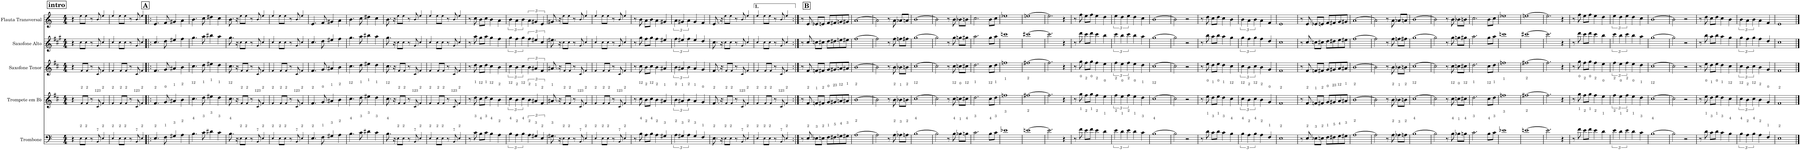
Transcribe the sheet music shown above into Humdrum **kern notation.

**kern	**kern	**kern	**kern	**kern
*part5	*part4	*part3	*part2	*part1
*staff5	*staff4	*staff3	*staff2	*staff1
*I"Trombone	*I"Trompete em Bb	*I"Saxofone Tenor	*I"Saxofone Alto	*I"Flauta Transversal
*I'Tbn.	*I'Tpt. em Bb	*I'Sax. Tn.	*	*I'Fl.
*clefF4	*clefG2	*clefG2	*clefG2	*clefG2
*	*Trd1c2	*Trd8c14	*Trd5c9	*
*k[]	*k[f#c#]	*k[f#c#]	*k[f#c#g#]	*k[]
*M4/4	*M4/4	*M4/4	*M4/4	*M4/4
!!LO:REH:place=s1:a:B:cj:t=intro
=1	=1	=1	=1	=1
4r	4r	4r	4r	4r
8E!\L	8f#!/L	8f#!/L	8cc#!\L	8ee!\L
8E!\J	8f#!/J	8f#!/J	8cc#!\J	8ee!\J
8r	8r	8r	8r	8r
8BB!/	8c#!/	8c#!/	8g#!/	8b!/
4E!/	4f#!/	4f#!/	4cc#!/	4ee!/
=2	=2	=2	=2	=2
4E!/	4f#!/	4f#!/	4cc#!/	4ee!/
8E!\L	8f#!/L	8f#!/L	8cc#!\L	8ee!\L
8E!\J	8f#!/J	8f#!/J	8cc#!\J	8ee!\J
8r	8r	8r	8r	8r
8BB!/	8c#!/	8c#!/	8g#!/	8b!/
4E!/	4f#!/	4f#!/	4cc#!/	4ee!/
!!LO:REH:place=s1:a:B:cj:t=A
=3!|:	=3!|:	=3!|:	=3!|:	=3!|:
4.E/	4.f#/	4.f#/	4.cc#/	4.e/
8F\	8g/	8g/	8dd\	8f/
4G#X/	4a#X/	4a#X/	4ee#X/	4g#X/
4A\	4b\	4b\	4ff#\	4a\
=4	=4	=4	=4	=4
4.B\	4.cc#\	4.cc#\	4.gg#\	4.b\
8c\	8dd\	8dd\	8aa\	8cc\
4d#X\	4ee#X\	4ee#X\	4bb#X\	4dd#X\
4c\	4dd\	4dd\	4aa\	4cc\
=5	=5	=5	=5	=5
8.B\	8.cc#\	8.cc#\	8.gg#\	8.b\
16r	16r	16r	16r	16r
8E!\L	8f#!/L	8f#!/L	8cc#!\L	8ee!\L
8E!\J	8f#!/J	8f#!/J	8cc#!\J	8ee!\J
8r	8r	8r	8r	8r
8BB!/	8c#!/	8c#!/	8g#!/	8b!/
4E!/	4f#!/	4f#!/	4cc#!/	4ee!/
=6	=6	=6	=6	=6
4E!/	4f#!/	4f#!/	4cc#!/	4ee!/
8E!\L	8f#!/L	8f#!/L	8cc#!\L	8ee!\L
8E!\J	8f#!/J	8f#!/J	8cc#!\J	8ee!\J
8r	8r	8r	8r	8r
8BB!/	8c#!/	8c#!/	8g#!/	8b!/
4E!/	4f#!/	4f#!/	4cc#!/	4ee!/
=7	=7	=7	=7	=7
4.E/	4.f#/	4.f#/	4.cc#/	4.e/
8F\	8g/	8g/	8dd\	8f/
4G#X/	4a#X/	4a#X/	4ee#X/	4g#X/
4A\	4b\	4b\	4ff#\	4a\
=8	=8	=8	=8	=8
4.B\	4.cc#\	4.cc#\	4.gg#\	4.b\
8c\	8dd\	8dd\	8aa\	8cc\
4d#X\	4ee#X\	4ee#X\	4bb#X\	4dd#X\
4c\	4dd\	4dd\	4aa\	4cc\
=9	=9	=9	=9	=9
8.B\	8.cc#\	8.cc#\	8.gg#\	8.b\
16r	16r	16r	16r	16r
8E!\L	8f#!/L	8f#!/L	8cc#!\L	8ee!\L
8E!\J	8f#!/J	8f#!/J	8cc#!\J	8ee!\J
8r	8r	8r	8r	8r
8BB!/	8c#!/	8c#!/	8g#!/	8b!/
4E!/	4f#!/	4f#!/	4cc#!/	4ee!/
=10	=10	=10	=10	=10
4E!/	4f#!/	4f#!/	4cc#!/	4ee!/
8E!\L	8f#!/L	8f#!/L	8cc#!\L	8ee!\L
8E!\J	8f#!/J	8f#!/J	8cc#!\J	8ee!\J
8r	8r	8r	8r	8r
8BB!/	8c#!/	8c#!/	8g#!/	8b!/
4E!/	4f#!/	4f#!/	4cc#!/	4ee!/
=11	=11	=11	=11	=11
8r	8r	8r	8r	8r
8c\	8dd\	8dd\	8aa\	8cc\
8B\L	8cc#\L	8cc#\L	8gg#\L	8b\L
8c\J	8dd\J	8dd\J	8aa\J	8cc\J
4B\	4cc#\	4cc#\	4gg#\	4b\
4A\	4b\	4b\	4ff#\	4a\
=12	=12	=12	=12	=12
6B\	6cc#\	6cc#\	6gg#\	6b\
6A\	6b\	6b\	6ff#\	6a\
6B\	6cc#\	6cc#\	6gg#\	6b\
6A\	6b\	6b\	6ff#\	6a\
6G#X/	6a#X/	6a#X/	6ee#X/	6g#X/
6E/	6f#/	6f#/	6cc#/	6e/
=13	=13	=13	=13	=13
8.G#X\	8.a#X/	8.a#X/	8.ee#X\	8.g#X/
16r	16r	16r	16r	16r
8E!\L	8f#!/L	8f#!/L	8cc#!\L	8ee!\L
8E!\J	8f#!/J	8f#!/J	8cc#!\J	8ee!\J
8r	8r	8r	8r	8r
8BB!/	8c#!/	8c#!/	8g#!/	8b!/
4E!/	4f#!/	4f#!/	4cc#!/	4ee!/
=14	=14	=14	=14	=14
4E!/	4f#!/	4f#!/	4cc#!/	4ee!/
8E!\L	8f#!/L	8f#!/L	8cc#!\L	8ee!\L
8E!\J	8f#!/J	8f#!/J	8cc#!\J	8ee!\J
8r	8r	8r	8r	8r
8BB!/	8c#!/	8c#!/	8g#!/	8b!/
4E!/	4f#!/	4f#!/	4cc#!/	4ee!/
=15	=15	=15	=15	=15
8r	8r	8r	8r	8r
8B\	8cc#\	8cc#\	8gg#\	8b\
8A\L	8b\L	8b\L	8ff#\L	8a\L
8B\J	8cc#\J	8cc#\J	8gg#\J	8b\J
4A\	4b\	4b\	4ff#\	4a\
4G#X/	4a#X/	4a#X/	4ee#X/	4g#X/
=16	=16	=16	=16	=16
6A\	6b\	6b\	6ff#\	6a\
6G#X/	6a#X/	6a#X/	6ee#X/	6g#X/
6A\	6b\	6b\	6ff#\	6a\
4G#/	4a#/	4a#/	4ee#/	4g#/
4F/	4g/	4g/	4dd/	4f/
=17	=17	=17	=17	=17
8.E\	8.f#/	8.f#/	8.cc#\	8.e/
16r	16r	16r	16r	16r
8E!\L	8f#!/L	8f#!/L	8cc#!\L	8ee!\L
8E!\J	8f#!/J	8f#!/J	8cc#!\J	8ee!\J
8r	8r	8r	8r	8r
8BB!/	8c#!/	8c#!/	8g#!/	8b!/
4E!/	4f#!/	4f#!/	4cc#!/	4ee!/
=18	=18	=18	=18	=18
4E!/	4f#!/	4f#!/	4cc#!/	4ee!/
8E!\L	8f#!/L	8f#!/L	8cc#!\L	8ee!\L
8E!\J	8f#!/J	8f#!/J	8cc#!\J	8ee!\J
8r	8r	8r	8r	8r
8BB!/	8c#!/	8c#!/	8g#!/	8b!/
4E!/	4f#!/	4f#!/	4cc#!/	4ee!/
!!LO:REH:place=s1:a:B:cj:t=B:qo=0.5
=19:|!	=19:|!	=19:|!	=19:|!	=19:|!
8r	8r	8r	8r	8r
8E/	8f#/	8f#/	8cc#/	8e/
8E-X\L	8fn/L	8fn/L	8ccn\L	8e-X/L
8En\J	8f#X/J	8f#X/J	8cc#X\J	8en/J
8F\L	8g/L	8g/L	8dd\L	8f/L
8F#X\	8g#X/	8g#X/	8dd#X\	8f#X/
8Gn\	8an/	8an/	8een\	8gn/
8G#X\J	8a#X/J	8a#X/J	8ee#X\J	8g#X/J
=20	=20	=20	=20	=20
[1A	[1b	[1b	[1ff#	[1a
=21	=21	=21	=21	=21
2A\]	2b\]	2b\]	2ff#\]	2a\]
8r	8r	8r	8r	8r
8A\	8b\	8b\	8ff#\	8a\
8A-X\L	8b-X\L	8b-X\L	8ffn\L	8a-X/L
8An\J	8bn\J	8bn\J	8ff#X\J	8an/J
=22	=22	=22	=22	=22
[1B	[1cc#	[1cc#	[1gg#	[1b
=23	=23	=23	=23	=23
2B\]	2cc#\]	2cc#\]	2gg#\]	2b\]
8r	8r	8r	8r	8r
8B\	8cc#\	8cc#\	8gg#\	8b\
8B-X\L	8ccn\L	8ccn\L	8ggn\L	8b-X\L
8Bn\J	8cc#X\J	8cc#X\J	8gg#X\J	8bn\J
=24	=24	=24	=24	=24
2.c\	2.dd\	2.dd\	2.aa\	2.cc\
8B\L	8cc#\L	8cc#\L	8gg#\L	8b\L
8c\J	8dd\J	8dd\J	8aa\J	8cc\J
=25	=25	=25	=25	=25
1e-X	1ffn	1ffn	1cccn	1ee-X
=26	=26	=26	=26	=26
[1en	[1ff#X	[1ff#X	[1ccc#X	[1een
=27	=27	=27	=27	=27
2.e\]	2.ff#\]	2.ff#\]	2.ccc#\]	2.ee\]
4r	4r	4r	4r	4r
=28	=28	=28	=28	=28
8r	8r	8r	8r	8r
8f\	8gg\	8gg\	8ddd\	8ff\
8e\L	8ff#\L	8ff#\L	8ccc#\L	8ee\L
8f\J	8gg\J	8gg\J	8ddd\J	8ff\J
4e\	4ff#\	4ff#\	4ccc#\	4ee\
4d\	4ee\	4ee\	4bb\	4dd\
=29	=29	=29	=29	=29
6e\	6ff#\	6ff#\	6ccc#\	6ee\
6d\	6ee\	6ee\	6bb\	6dd\
6e\	6ff#\	6ff#\	6ccc#\	6ee\
4d\	4ee\	4ee\	4bb\	4dd\
4c\	4dd\	4dd\	4aa\	4cc\
=30	=30	=30	=30	=30
[1B	[1cc#	[1cc#	[1gg#	[1b
=31	=31	=31	=31	=31
2B\]	2cc#\]	2cc#\]	2gg#\]	2b\]
2r	2r	2r	2r	2r
=32	=32	=32	=32	=32
8r	8r	8r	8r	8r
8d\	8ee\	8ee\	8bb\	8dd\
8c\L	8dd\L	8dd\L	8aa\L	8cc\L
8d\J	8ee\J	8ee\J	8bb\J	8dd\J
4c\	4dd\	4dd\	4aa\	4cc\
4B\	4cc#\	4cc#\	4gg#\	4b\
=33	=33	=33	=33	=33
6B\	6cc#\	6cc#\	6gg#\	6b\
6A\	6b\	6b\	6ff#\	6a\
6B\	6cc#\	6cc#\	6gg#\	6b\
4A\	4b\	4b\	4ff#\	4a\
4F/	4g/	4g/	4dd/	4f/
=34	=34	=34	=34	=34
1E	1f#	1f#	1cc#	1e
=35	=35	=35	=35	=35
8r	8r	8r	8r	8r
8E/	8f#/	8f#/	8cc#/	8e/
8E-X\L	8fn/L	8fn/L	8ccn\L	8e-X/L
8En\J	8f#X/J	8f#X/J	8cc#X\J	8en/J
8F\L	8g/L	8g/L	8dd\L	8f/L
8F#X\	8g#X/	8g#X/	8dd#X\	8f#X/
8G\	8a/	8a/	8ee\	8g/
8G#X\J	8a#X/J	8a#X/J	8ee#X\J	8g#X/J
=36	=36	=36	=36	=36
[1A	[1b	[1b	[1ff#	[1a
=37	=37	=37	=37	=37
2A\]	2b\]	2b\]	2ff#\]	2a\]
8r	8r	8r	8r	8r
8A\	8b\	8b\	8ff#\	8a\
8A-X\L	8b-X\L	8b-X\L	8ffn\L	8a-X/L
8An\J	8bn\J	8bn\J	8ff#X\J	8an/J
=38	=38	=38	=38	=38
[1B	[1cc#	[1cc#	[1gg#	[1b
=39	=39	=39	=39	=39
2B\]	2cc#\]	2cc#\]	2gg#\]	2b\]
8r	8r	8r	8r	8r
8B\	8cc#\	8cc#\	8gg#\	8b\
8B-X\L	8ccn\L	8ccn\L	8ggn\L	8b-X\L
8Bn\J	8cc#X\J	8cc#X\J	8gg#X\J	8bn\J
=40	=40	=40	=40	=40
2.c\	2.dd\	2.dd\	2.aa\	2.cc\
8B\L	8cc#\L	8cc#\L	8gg#\L	8b\L
8c\J	8dd\J	8dd\J	8aa\J	8cc\J
=41	=41	=41	=41	=41
1e-X	1ffn	1ffn	1cccn	1ee-X
=42	=42	=42	=42	=42
[1en	[1ff#X	[1ff#X	[1ccc#X	[1een
=43	=43	=43	=43	=43
2.e\]	2.ff#\]	2.ff#\]	2.ccc#\]	2.ee\]
4r	4r	4r	4r	4r
=44	=44	=44	=44	=44
8r	8r	8r	8r	8r
8f\	8gg\	8gg\	8ddd\	8ff\
8e\L	8ff#\L	8ff#\L	8ccc#\L	8ee\L
8f\J	8gg\J	8gg\J	8ddd\J	8ff\J
4e\	4ff#\	4ff#\	4ccc#\	4ee\
4d\	4ee\	4ee\	4bb\	4dd\
=45	=45	=45	=45	=45
6e\	6ff#\	6ff#\	6ccc#\	6ee\
6d\	6ee\	6ee\	6bb\	6dd\
6e\	6ff#\	6ff#\	6ccc#\	6ee\
4d\	4ee\	4ee\	4bb\	4dd\
4c\	4dd\	4dd\	4aa\	4cc\
=46	=46	=46	=46	=46
[1B	[1cc#	[1cc#	[1gg#	[1b
=47	=47	=47	=47	=47
2B\]	2cc#\]	2cc#\]	2gg#\]	2b\]
2r	2r	2r	2r	2r
=48	=48	=48	=48	=48
8r	8r	8r	8r	8r
8d\	8ee\	8ee\	8bb\	8dd\
8c\L	8dd\L	8dd\L	8aa\L	8cc\L
8d\J	8ee\J	8ee\J	8bb\J	8dd\J
4c\	4dd\	4dd\	4aa\	4cc\
4B\	4cc#\	4cc#\	4gg#\	4b\
=49	=49	=49	=49	=49
6B\	6cc#\	6cc#\	6gg#\	6b\
6A\	6b\	6b\	6ff#\	6a\
6B\	6cc#\	6cc#\	6gg#\	6b\
4A\	4b\	4b\	4ff#\	4a\
4F/	4g/	4g/	4dd/	4f/
=50	=50	=50	=50	=50
1E	1f#	1f#	1cc#	1e
==	==	==	==	==
*-	*-	*-	*-	*-
